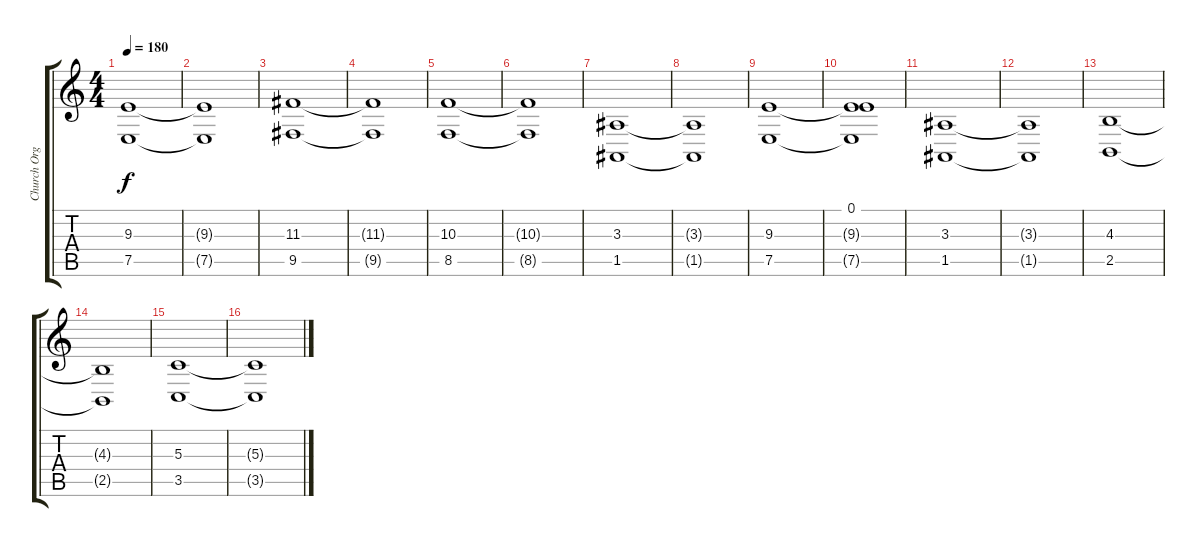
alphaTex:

\track ("Church Organ" "Church Org") {instrument churchorgan}
\staff {score tabs}
\tuning (E4 B3 G3 D3 A2 E2) {hide}
\ts (4 4)
\tempo 180
\clef g2
\ks c
(9.3{t} 7.5{t}).1{dy f} |
(9.3{t} 7.5{t}).1 |
(11.3 9.5).1 |
(11.3{t} 9.5{t}).1 |
(10.3 8.5).1 |
(10.3{t} 8.5{t}).1 |
(3.3 1.5).1 |
(3.3{t} 1.5{t}).1 |
(9.3 7.5).1 |
(0.1 9.3{t} 7.5{t}).1 |
(3.3 1.5).1 |
(3.3{t} 1.5{t}).1 |
(4.3 2.5).1 |
(4.3{t} 2.5{t}).1 |
(5.3 3.5).1 |
(5.3{t} 3.5{t}).1
